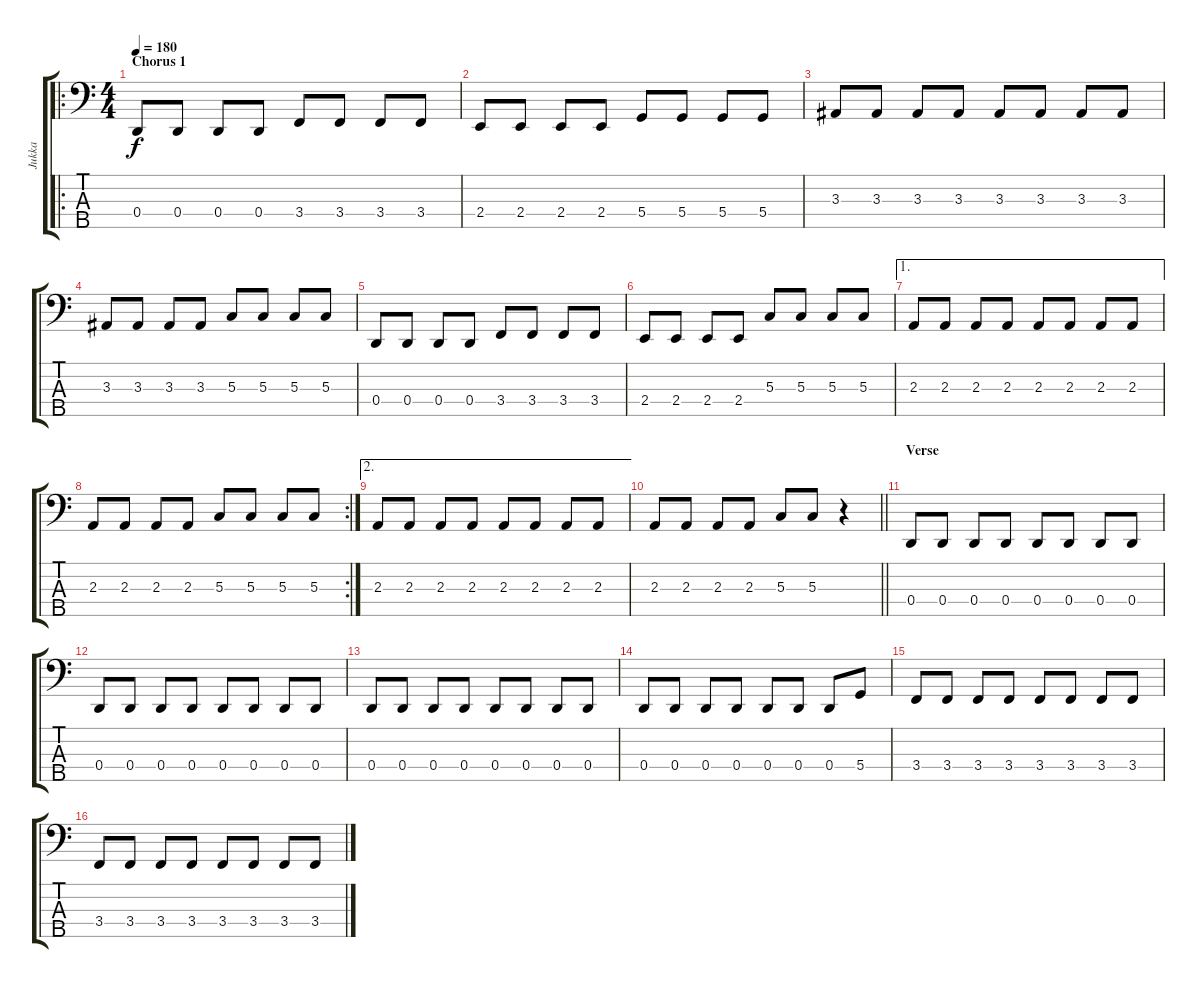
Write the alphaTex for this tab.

\track ("Jukka" "Jukka") {instrument electricbasspick}
\staff {score tabs}
\tuning (F2 C2 G1 D1 A0) {hide}
\ro
\ts (4 4)
\section ("" "Chorus 1")
\tempo 180
\clef f4
\ks c
0.4.8{dy f} 0.4.8 0.4.8 0.4.8 3.4.8 3.4.8 3.4.8 3.4.8 |
2.4.8 2.4.8 2.4.8 2.4.8 5.4.8 5.4.8 5.4.8 5.4.8 |
3.3.8 3.3.8 3.3.8 3.3.8 3.3.8 3.3.8 3.3.8 3.3.8 |
3.3.8 3.3.8 3.3.8 3.3.8 5.3.8 5.3.8 5.3.8 5.3.8 |
0.4.8 0.4.8 0.4.8 0.4.8 3.4.8 3.4.8 3.4.8 3.4.8 |
2.4.8 2.4.8 2.4.8 2.4.8 5.3.8 5.3.8 5.3.8 5.3.8 |
\ae 1
2.3.8 2.3.8 2.3.8 2.3.8 2.3.8 2.3.8 2.3.8 2.3.8 |
\rc 2
2.3.8 2.3.8 2.3.8 2.3.8 5.3.8 5.3.8 5.3.8 5.3.8 |
\ae 2
2.3.8 2.3.8 2.3.8 2.3.8 2.3.8 2.3.8 2.3.8 2.3.8 |
\barLineRight lightlight
2.3.8 2.3.8 2.3.8 2.3.8 5.3.8 5.3.8 r.4 |
\section ("" "Verse")
0.4.8 0.4.8 0.4.8 0.4.8 0.4.8 0.4.8 0.4.8 0.4.8 |
0.4.8 0.4.8 0.4.8 0.4.8 0.4.8 0.4.8 0.4.8 0.4.8 |
0.4.8 0.4.8 0.4.8 0.4.8 0.4.8 0.4.8 0.4.8 0.4.8 |
0.4.8 0.4.8 0.4.8 0.4.8 0.4.8 0.4.8 0.4.8 5.4.8 |
3.4.8 3.4.8 3.4.8 3.4.8 3.4.8 3.4.8 3.4.8 3.4.8 |
3.4.8 3.4.8 3.4.8 3.4.8 3.4.8 3.4.8 3.4.8 3.4.8
